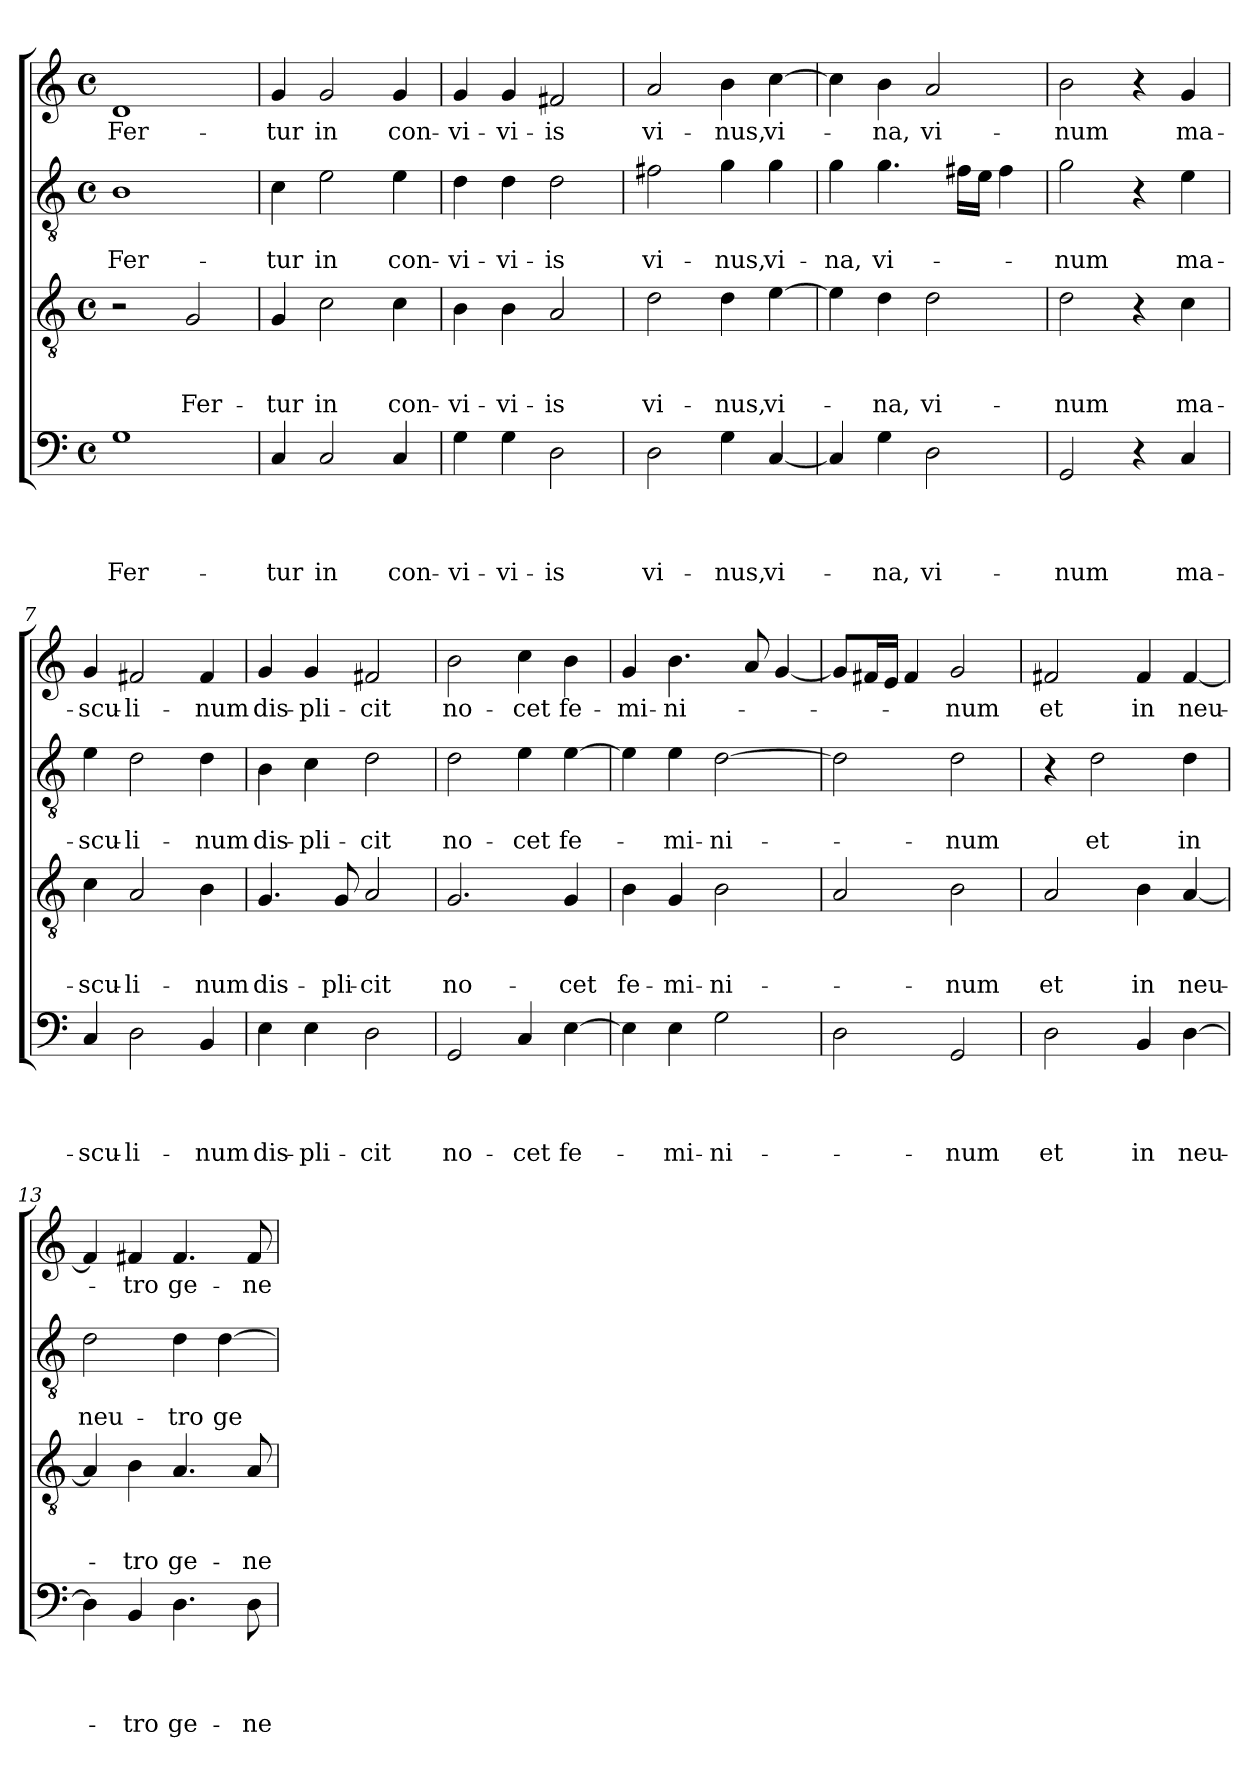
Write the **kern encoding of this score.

**kern	**text	**text	**text	**text	**kern	**text	**text	**text	**kern	**text	**text	**kern	**text
*part4	*part4	*part4	*part4	*part4	*part3	*part3	*part3	*part3	*part2	*part2	*part2	*part1	*part1
*staff4	*staff4	*staff4	*staff4	*staff4	*staff3	*staff3	*staff3	*staff3	*staff2	*staff2	*staff2	*staff1	*staff1
*clefF4	*	*	*	*	*clefGv2	*	*	*	*clefGv2	*	*	*clefG2	*
*k[]	*	*	*	*	*k[]	*	*	*	*k[]	*	*	*k[]	*
*C:	*	*	*	*	*C:	*	*	*	*C:	*	*	*C:	*
*M4/4	*	*	*	*	*M4/4	*	*	*	*M4/4	*	*	*M4/4	*
*met(c)	*	*	*	*	*met(c)	*	*	*	*met(c)	*	*	*met(c)	*
=1	=1	=1	=1	=1	=1	=1	=1	=1	=1	=1	=1	=1	=1
!	!	!	!	!LO:LY:b	!	!	!	!	!	!	!LO:LY:b	!	!LO:LY:b
1G	.	.	.	Fer-	2r	.	.	.	1B	.	Fer-	1d	Fer-
!	!	!	!	!	!	!	!	!LO:LY:b	!	!	!	!	!
.	.	.	.	.	2G/	.	.	Fer-	.	.	.	.	.
=2	=2	=2	=2	=2	=2	=2	=2	=2	=2	=2	=2	=2	=2
!	!	!	!	!LO:LY:b	!	!	!	!LO:LY:b	!	!	!LO:LY:b	!	!LO:LY:b
4C/	.	.	.	-tur	4G/	.	.	-tur	4c\	.	-tur	4g/	-tur
!	!	!	!	!LO:LY:b	!	!	!	!LO:LY:b	!	!	!LO:LY:b	!	!LO:LY:b
2C/	.	.	.	in	2c\	.	.	in	2e\	.	in	2g/	in
!	!	!	!	!LO:LY:b	!	!	!	!LO:LY:b	!	!	!LO:LY:b	!	!LO:LY:b
4C/	.	.	.	con-	4c\	.	.	con-	4e\	.	con-	4g/	con-
=3	=3	=3	=3	=3	=3	=3	=3	=3	=3	=3	=3	=3	=3
!	!	!	!	!LO:LY:b	!	!	!	!LO:LY:b	!	!	!LO:LY:b	!	!LO:LY:b
4G\	.	.	.	-vi-	4B\	.	.	-vi-	4d\	.	-vi-	4g/	-vi-
!	!	!	!	!LO:LY:b	!	!	!	!LO:LY:b	!	!	!LO:LY:b	!	!LO:LY:b
4G\	.	.	.	-vi-	4B\	.	.	-vi-	4d\	.	-vi-	4g/	-vi-
!	!	!	!	!LO:LY:b	!	!	!	!LO:LY:b	!	!	!LO:LY:b	!	!LO:LY:b
2D\	.	.	.	-is	2A/	.	.	-is	2d\	.	-is	2f#X/	-is
=4	=4	=4	=4	=4	=4	=4	=4	=4	=4	=4	=4	=4	=4
!	!	!	!	!LO:LY:b	!	!	!	!LO:LY:b	!	!	!LO:LY:b	!	!LO:LY:b
2D\	.	.	.	vi-	2d\	.	.	vi-	2f#X\	.	vi-	2a/	vi-
!	!	!	!	!LO:LY:b	!	!	!	!LO:LY:b	!	!	!LO:LY:b	!	!LO:LY:b
4G\	.	.	.	-nus,	4d\	.	.	-nus,	4g\	.	-nus,	4b\	-nus,
!	!	!	!	!LO:LY:b	!	!	!	!LO:LY:b	!	!	!LO:LY:b	!	!LO:LY:b
[4C/	.	.	.	vi-	[4e\	.	.	vi-	4g\	.	vi-	[4cc\	vi-
=5	=5	=5	=5	=5	=5	=5	=5	=5	=5	=5	=5	=5	=5
!	!	!	!	!	!	!	!	!	!	!	!LO:LY:b	!	!
4C/]	.	.	.	.	4e\]	.	.	.	4g\	.	-na,	4cc\]	.
!	!	!	!	!LO:LY:b	!	!	!	!LO:LY:b	!	!	!LO:LY:b	!	!LO:LY:b
4G\	.	.	.	-na,	4d\	.	.	-na,	4.g\	.	vi-	4b\	-na,
!	!	!	!	!LO:LY:b	!	!	!	!LO:LY:b	!	!	!	!	!LO:LY:b
2D\	.	.	.	vi-	2d\	.	.	vi-	.	.	.	2a/	vi-
.	.	.	.	.	.	.	.	.	16f#X\LL	.	.	.	.
.	.	.	.	.	.	.	.	.	16e\JJ	.	.	.	.
.	.	.	.	.	.	.	.	.	4f#\	.	.	.	.
=6	=6	=6	=6	=6	=6	=6	=6	=6	=6	=6	=6	=6	=6
!	!	!	!	!LO:LY:b	!	!	!	!LO:LY:b	!	!	!LO:LY:b	!	!LO:LY:b
2GG/	.	.	.	-num	2d\	.	.	-num	2g\	.	-num	2b\	-num
4r	.	.	.	.	4r	.	.	.	4r	.	.	4r	.
!	!	!	!	!LO:LY:b	!	!	!	!LO:LY:b	!	!	!LO:LY:b	!	!LO:LY:b
4C/	.	.	.	ma-	4c\	.	.	ma-	4e\	.	ma-	4g/	ma-
!!LO:LB:g=z
=7	=7	=7	=7	=7	=7	=7	=7	=7	=7	=7	=7	=7	=7
!	!	!	!	!LO:LY:b	!	!	!	!LO:LY:b	!	!	!LO:LY:b	!	!LO:LY:b
4C/	.	.	.	-scu-	4c\	.	.	-scu-	4e\	.	-scu-	4g/	-scu-
!	!	!	!	!LO:LY:b	!	!	!	!LO:LY:b	!	!	!LO:LY:b	!	!LO:LY:b
2D\	.	.	.	-li-	2A/	.	.	-li-	2d\	.	-li-	2f#X/	-li-
!	!	!	!	!LO:LY:b	!	!	!	!LO:LY:b	!	!	!LO:LY:b	!	!LO:LY:b
4BB/	.	.	.	-num	4B\	.	.	-num	4d\	.	-num	4f#/	-num
=8	=8	=8	=8	=8	=8	=8	=8	=8	=8	=8	=8	=8	=8
!	!	!	!	!LO:LY:b	!	!	!	!LO:LY:b	!	!	!LO:LY:b	!	!LO:LY:b
4E\	.	.	.	dis-	4.G/	.	.	dis-	4B\	.	dis-	4g/	dis-
!	!	!	!	!LO:LY:b	!	!	!	!	!	!	!LO:LY:b	!	!LO:LY:b
4E\	.	.	.	-pli-	.	.	.	.	4c\	.	-pli-	4g/	-pli-
!	!	!	!	!	!	!	!	!LO:LY:b	!	!	!	!	!
.	.	.	.	.	8G/	.	.	-pli-	.	.	.	.	.
!	!	!	!	!LO:LY:b	!	!	!	!LO:LY:b	!	!	!LO:LY:b	!	!LO:LY:b
2D\	.	.	.	-cit	2A/	.	.	-cit	2d\	.	-cit	2f#X/	-cit
=9	=9	=9	=9	=9	=9	=9	=9	=9	=9	=9	=9	=9	=9
!	!	!	!	!LO:LY:b	!	!	!	!LO:LY:b	!	!	!LO:LY:b	!	!LO:LY:b
2GG/	.	.	.	no-	2.G/	.	.	no-	2d\	.	no-	2b\	no-
!	!	!	!	!LO:LY:b	!	!	!	!	!	!	!LO:LY:b	!	!LO:LY:b
4C/	.	.	.	-cet	.	.	.	.	4e\	.	-cet	4cc\	-cet
!	!	!	!	!LO:LY:b	!	!	!	!LO:LY:b	!	!	!LO:LY:b	!	!LO:LY:b
[4E\	.	.	.	fe-	4G/	.	.	-cet	[4e\	.	fe-	4b\	fe-
=10	=10	=10	=10	=10	=10	=10	=10	=10	=10	=10	=10	=10	=10
!	!	!	!	!	!	!	!	!LO:LY:b	!	!	!	!	!LO:LY:b
4E\]	.	.	.	.	4B\	.	.	fe-	4e\]	.	.	4g/	-mi-
!	!	!	!	!LO:LY:b	!	!	!	!LO:LY:b	!	!	!LO:LY:b	!	!LO:LY:b
4E\	.	.	.	-mi-	4G/	.	.	-mi-	4e\	.	-mi-	4.b\	-ni-
!	!	!	!	!LO:LY:b	!	!	!	!LO:LY:b	!	!	!LO:LY:b	!	!
2G\	.	.	.	-ni-	2B\	.	.	-ni-	[2d\	.	-ni-	.	.
.	.	.	.	.	.	.	.	.	.	.	.	8a/	.
.	.	.	.	.	.	.	.	.	.	.	.	[4g/	.
=11	=11	=11	=11	=11	=11	=11	=11	=11	=11	=11	=11	=11	=11
2D\	.	.	.	.	2A/	.	.	.	2d\]	.	.	8g/L]	.
.	.	.	.	.	.	.	.	.	.	.	.	16f#X/L	.
.	.	.	.	.	.	.	.	.	.	.	.	16e/JJ	.
.	.	.	.	.	.	.	.	.	.	.	.	4f#/	.
!	!	!	!	!LO:LY:b	!	!	!	!LO:LY:b	!	!	!LO:LY:b	!	!LO:LY:b
2GG/	.	.	.	-num	2B\	.	.	-num	2d\	.	-num	2g/	-num
=12	=12	=12	=12	=12	=12	=12	=12	=12	=12	=12	=12	=12	=12
!	!	!	!	!LO:LY:b	!	!	!	!LO:LY:b	!	!	!	!	!LO:LY:b
2D\	.	.	.	et	2A/	.	.	et	4r	.	.	2f#X/	et
!	!	!	!	!	!	!	!	!	!	!	!LO:LY:b	!	!
.	.	.	.	.	.	.	.	.	2d\	.	et	.	.
!	!	!	!	!LO:LY:b	!	!	!	!LO:LY:b	!	!	!	!	!LO:LY:b
4BB/	.	.	.	in	4B\	.	.	in	.	.	.	4f#/	in
!	!	!	!	!LO:LY:b	!	!	!	!LO:LY:b	!	!	!LO:LY:b	!	!LO:LY:b
[4D\	.	.	.	neu-	[4A/	.	.	neu-	4d\	.	in	[4f#/	neu-
!!LO:LB:g=z
=13	=13	=13	=13	=13	=13	=13	=13	=13	=13	=13	=13	=13	=13
!	!	!	!	!	!	!	!	!	!	!	!LO:LY:b	!	!
4D\]	.	.	.	.	4A/]	.	.	.	2d\	.	neu-	4f#/]	.
!	!	!	!	!LO:LY:b	!	!	!	!LO:LY:b	!	!	!	!	!LO:LY:b
4BB/	.	.	.	-tro	4B\	.	.	-tro	.	.	.	4f#X/	-tro
!	!	!	!	!LO:LY:b	!	!	!	!LO:LY:b	!	!	!LO:LY:b	!	!LO:LY:b
4.D\	.	.	.	ge-	4.A/	.	.	ge-	4d\	.	-tro	4.f#/	ge-
!	!	!	!	!	!	!	!	!	!	!	!LO:LY:b	!	!
.	.	.	.	.	.	.	.	.	[4d\	.	ge-	.	.
!	!	!	!	!LO:LY:b	!	!	!	!LO:LY:b	!	!	!	!	!LO:LY:b
8D\	.	.	.	-ne-	8A/	.	.	-ne-	.	.	.	8f#/	-ne-
=	=	=	=	=	=	=	=	=	=	=	=	=	=
*-	*-	*-	*-	*-	*-	*-	*-	*-	*-	*-	*-	*-	*-
